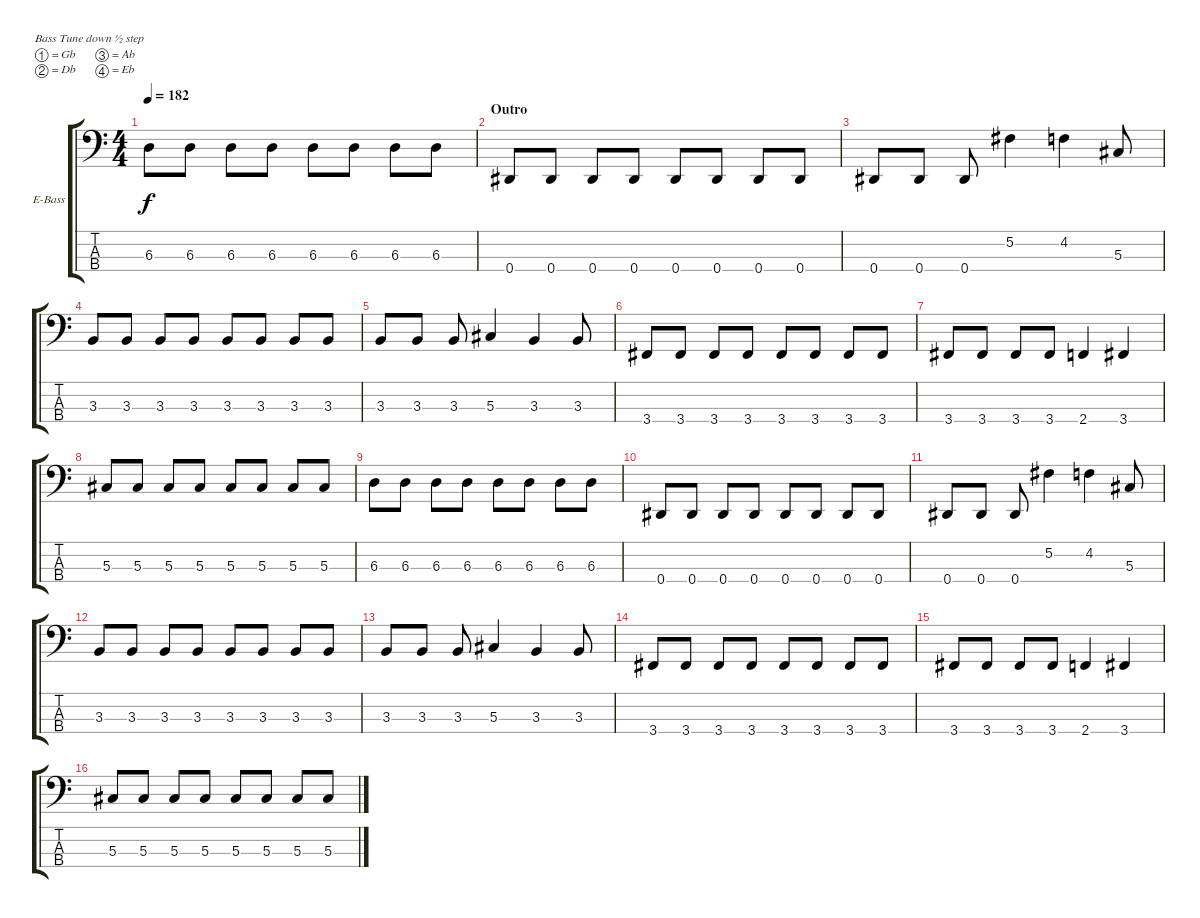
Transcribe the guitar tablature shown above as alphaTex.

\defaultSystemsLayout 4
\bracketExtendMode groupsimilarinstruments
\firstSystemTrackNameOrientation horizontal
\otherSystemsTrackNameOrientation horizontal
\track ("Electric Bass" "E-Bass") {instrument electricbassfinger}
\staff {score tabs}
\tuning (Gb2 Db2 Ab1 Eb1)
\ts (4 4)
\tempo 182
\clef f4
\ks c
6.3.8{dy f} 6.3.8 6.3.8 6.3.8 6.3.8 6.3.8 6.3.8 6.3.8 |
\section ("" "Outro")
0.4.8 0.4.8 0.4.8 0.4.8 0.4.8 0.4.8 0.4.8 0.4.8 |
0.4.8 0.4.8 0.4.8 5.2.4 4.2.4 5.3.8 |
3.3.8 3.3.8 3.3.8 3.3.8 3.3.8 3.3.8 3.3.8 3.3.8 |
3.3.8 3.3.8 3.3.8 5.3.4 3.3.4 3.3.8 |
3.4.8 3.4.8 3.4.8 3.4.8 3.4.8 3.4.8 3.4.8 3.4.8 |
3.4.8 3.4.8 3.4.8 3.4.8 2.4.4 3.4.4 |
5.3.8 5.3.8 5.3.8 5.3.8 5.3.8 5.3.8 5.3.8 5.3.8 |
6.3.8 6.3.8 6.3.8 6.3.8 6.3.8 6.3.8 6.3.8 6.3.8 |
0.4.8 0.4.8 0.4.8 0.4.8 0.4.8 0.4.8 0.4.8 0.4.8 |
0.4.8 0.4.8 0.4.8 5.2.4 4.2.4 5.3.8 |
3.3.8 3.3.8 3.3.8 3.3.8 3.3.8 3.3.8 3.3.8 3.3.8 |
3.3.8 3.3.8 3.3.8 5.3.4 3.3.4 3.3.8 |
3.4.8 3.4.8 3.4.8 3.4.8 3.4.8 3.4.8 3.4.8 3.4.8 |
3.4.8 3.4.8 3.4.8 3.4.8 2.4.4 3.4.4 |
5.3.8 5.3.8 5.3.8 5.3.8 5.3.8 5.3.8 5.3.8 5.3.8
